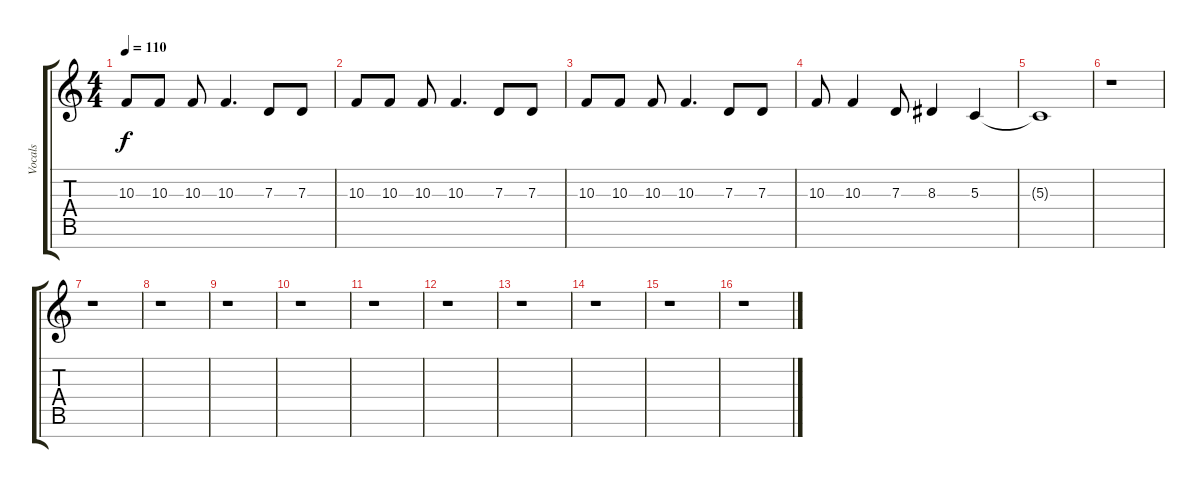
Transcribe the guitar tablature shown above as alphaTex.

\track ("Vocals" "Vocals") {instrument trombone}
\staff {score tabs}
\tuning (E4 B3 G3 D3 A2 E2 B1) {hide}
\ts (4 4)
\tempo 110
\clef g2
\ks c
10.3.8{dy f} 10.3.8 10.3.8 10.3.4{d} 7.3.8 7.3.8 |
10.3.8 10.3.8 10.3.8 10.3.4{d} 7.3.8 7.3.8 |
10.3.8 10.3.8 10.3.8 10.3.4{d} 7.3.8 7.3.8 |
10.3.8 10.3.4 7.3.8 8.3.4 5.3.4 |
5.3{t}.1 |
r.1 |
r.1 |
r.1 |
r.1 |
r.1 |
r.1 |
r.1 |
r.1 |
r.1 |
r.1 |
r.1
